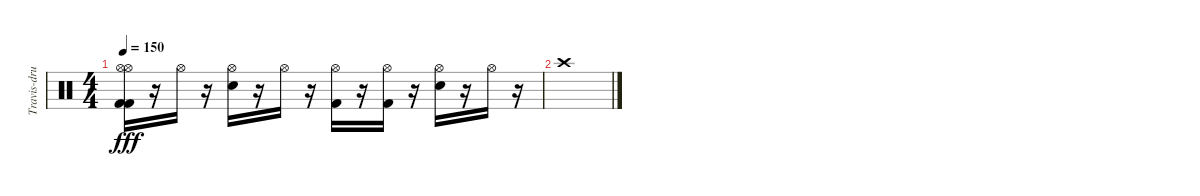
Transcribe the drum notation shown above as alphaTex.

\track ("Travis-drums" "Travis-dru") {instrument percussion}
\staff {score}
\articulation defaults
\ts (4 4)
\tempo 150
\clef neutral
\ks c
("Kick (hit) 2" "Kick (hit) 2" "Hi-Hat (open)" "Hi-Hat (open)").16{dy fff} r.16 "Hi-Hat (open)".16 r.16 ("Electric Snare (hit)" "Hi-Hat (open)").16 r.16 "Hi-Hat (open)".16 r.16 ("Kick (hit) 2" "Hi-Hat (open)").16 r.16 ("Kick (hit) 2" "Hi-Hat (open)").16 r.16 ("Electric Snare (hit)" "Hi-Hat (open)").16 r.16 "Hi-Hat (open)".16 r.16 |
"Crash high (hit)".1
